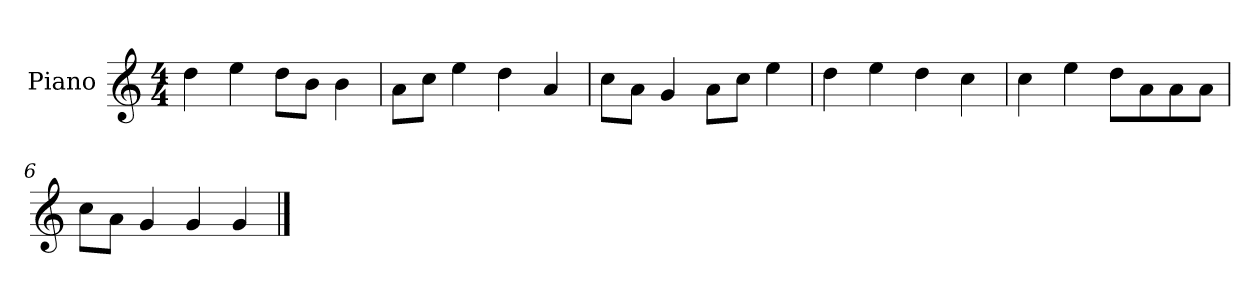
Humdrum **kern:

**kern
*part1
*staff1
*I"Piano
*I'P-no
*clefG2
*k[]
*M4/4
*MM90
=1
4dd\
4ee\
8dd\L
8b\J
4b\
=2
8a\L
8cc\J
4ee\
4dd\
4a/
=3
8cc\L
8a\J
4g/
8a\L
8cc\J
4ee\
=4
4dd\
4ee\
4dd\
4cc\
=5
4cc\
4ee\
8dd\L
8a\
8a\
8a\J
=6
8cc\L
8a\J
4g/
4g/
4g/
==
*-
